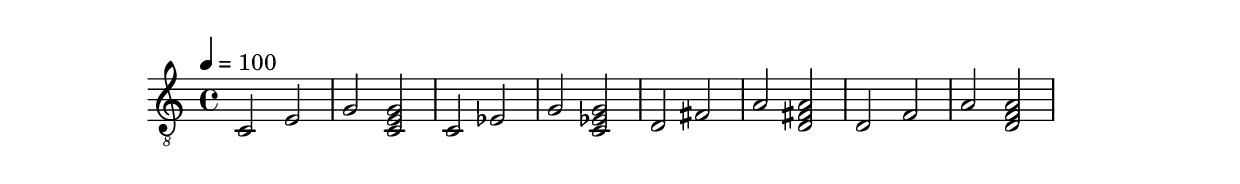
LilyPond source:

\version "2.20.0"

symbols =  {
  \time 4/4
  \tempo 4 = 100

  c2 e g <c e g> 
  c ees g <c ees g> 

  d fis a <d fis a> 
  d f a <d f a>
}

\score {
  <<
    \new Staff \with {midiInstrument = "acoustic guitar (nylon)"} {
      \clef "G_8"
      \symbols
    }
  >>

  \midi { }
  \layout { }
}
